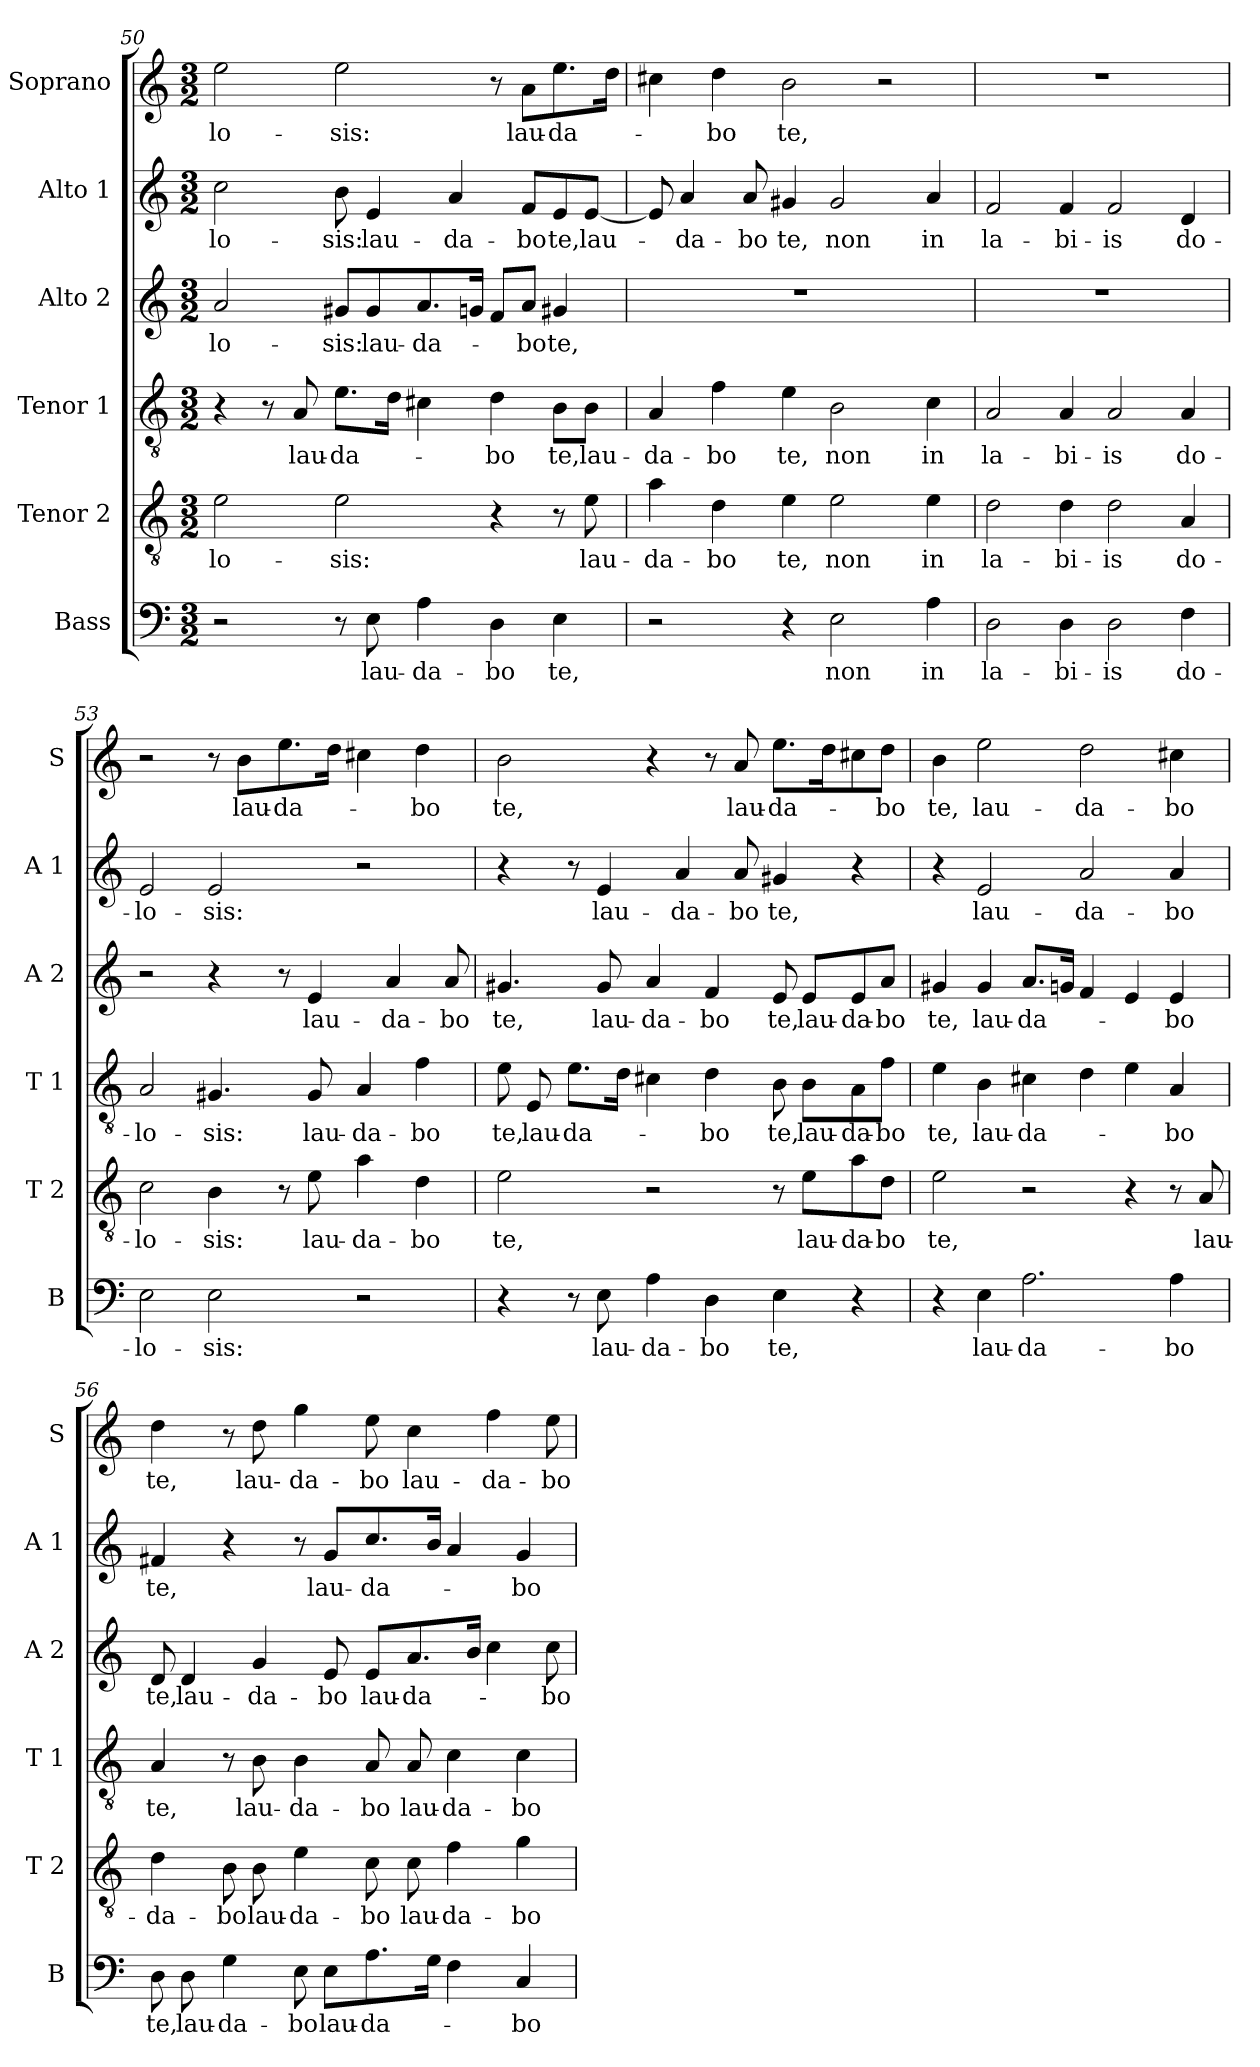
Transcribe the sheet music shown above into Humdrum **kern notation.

**kern	**text	**kern	**text	**kern	**text	**kern	**text	**kern	**text	**kern	**text
*part6	*part6	*part5	*part5	*part4	*part4	*part3	*part3	*part2	*part2	*part1	*part1
*staff6	*staff6	*staff5	*staff5	*staff4	*staff4	*staff3	*staff3	*staff2	*staff2	*staff1	*staff1
*I"Bass	*	*I"Tenor 2	*	*I"Tenor 1	*	*I"Alto 2	*	*I"Alto 1	*	*I"Soprano	*
*I'B	*	*I'T 2	*	*I'T 1	*	*I'A 2	*	*I'A 1	*	*I'S	*
!!LO:PB:g=z
*clefF4	*	*clefGv2	*	*clefGv2	*	*clefG2	*	*clefG2	*	*clefG2	*
*k[]	*	*k[]	*	*k[]	*	*k[]	*	*k[]	*	*k[]	*
*C:	*	*C:	*	*C:	*	*C:	*	*C:	*	*C:	*
*M3/2	*	*M3/2	*	*M3/2	*	*M3/2	*	*M3/2	*	*M3/2	*
=50	=50	=50	=50	=50	=50	=50	=50	=50	=50	=50	=50
!	!	!	!LO:LY:b	!	!	!	!LO:LY:b	!	!LO:LY:b	!	!LO:LY:b
2r	.	2e\	-lo-	4r	.	2a/	-lo-	2cc\	-lo-	2ee\	-lo-
.	.	.	.	8r	.	.	.	.	.	.	.
!	!	!	!	!	!LO:LY:b	!	!	!	!	!	!
.	.	.	.	8A/	lau-	.	.	.	.	.	.
!	!	!	!LO:LY:b	!	!LO:LY:b	!	!LO:LY:b	!	!LO:LY:b	!	!LO:LY:b
8r	.	2e\	-sis:	8.e\L	-da-	8g#X/L	-sis:	8b\	-sis:	2ee\	-sis:
!	!LO:LY:b	!	!	!	!	!	!LO:LY:b	!	!LO:LY:b	!	!
8E\	lau-	.	.	.	.	8g#/	lau-	4e/	lau-	.	.
.	.	.	.	16d\Jk	.	.	.	.	.	.	.
!	!LO:LY:b	!	!	!	!	!	!LO:LY:b	!	!	!	!
4A\	-da-	.	.	4c#X\	.	8.a/	-da-	.	.	.	.
!	!	!	!	!	!	!	!	!	!LO:LY:b	!	!
.	.	.	.	.	.	.	.	4a/	-da-	.	.
.	.	.	.	.	.	16gn/Jk	.	.	.	.	.
!	!LO:LY:b	!	!	!	!LO:LY:b	!	!	!	!	!	!
4D\	-bo	4r	.	4d\	-bo	8f/L	.	.	.	8r	.
!	!	!	!	!	!	!	!LO:LY:b	!	!LO:LY:b	!	!LO:LY:b
.	.	.	.	.	.	8a/J	-bo	8f/L	-bo	8a\L	lau-
!	!LO:LY:b	!	!	!	!LO:LY:b	!	!LO:LY:b	!	!LO:LY:b	!	!LO:LY:b
4E\	te,	8r	.	8B\L	te,	4g#X/	te,	8e/	te,	8.ee\	-da-
!	!	!	!LO:LY:b	!	!LO:LY:b	!	!	!	!LO:LY:b	!	!
.	.	8e\	lau-	8B\J	lau-	.	.	[8e/J	lau-	.	.
.	.	.	.	.	.	.	.	.	.	16dd\Jk	.
=51	=51	=51	=51	=51	=51	=51	=51	=51	=51	=51	=51
!	!	!	!LO:LY:b	!	!LO:LY:b	!	!	!	!	!	!
2r	.	4a\	-da-	4A/	-da-	1.r	.	8e/]	.	4cc#X\	.
!	!	!	!	!	!	!	!	!	!LO:LY:b	!	!
.	.	.	.	.	.	.	.	4a/	-da-	.	.
!	!	!	!LO:LY:b	!	!LO:LY:b	!	!	!	!	!	!LO:LY:b
.	.	4d\	-bo	4f\	-bo	.	.	.	.	4dd\	-bo
!	!	!	!	!	!	!	!	!	!LO:LY:b	!	!
.	.	.	.	.	.	.	.	8a/	-bo	.	.
!	!	!	!LO:LY:b	!	!LO:LY:b	!	!	!	!LO:LY:b	!	!LO:LY:b
4r	.	4e\	te,	4e\	te,	.	.	4g#X/	te,	2b\	te,
!	!LO:LY:b	!	!LO:LY:b	!	!LO:LY:b	!	!	!	!LO:LY:b	!	!
2E\	non	2e\	non	2B\	non	.	.	2g#/	non	.	.
.	.	.	.	.	.	.	.	.	.	2r	.
!	!LO:LY:b	!	!LO:LY:b	!	!LO:LY:b	!	!	!	!LO:LY:b	!	!
4A\	in	4e\	in	4c\	in	.	.	4a/	in	.	.
=52	=52	=52	=52	=52	=52	=52	=52	=52	=52	=52	=52
!	!LO:LY:b	!	!LO:LY:b	!	!LO:LY:b	!	!	!	!LO:LY:b	!	!
2D\	la-	2d\	la-	2A/	la-	1.r	.	2f/	la-	1.r	.
!	!LO:LY:b	!	!LO:LY:b	!	!LO:LY:b	!	!	!	!LO:LY:b	!	!
4D\	-bi-	4d\	-bi-	4A/	-bi-	.	.	4f/	-bi-	.	.
!	!LO:LY:b	!	!LO:LY:b	!	!LO:LY:b	!	!	!	!LO:LY:b	!	!
2D\	-is	2d\	-is	2A/	-is	.	.	2f/	-is	.	.
!	!LO:LY:b	!	!LO:LY:b	!	!LO:LY:b	!	!	!	!LO:LY:b	!	!
4F\	do-	4A/	do-	4A/	do-	.	.	4d/	do-	.	.
!!LO:LB:g=z
=53	=53	=53	=53	=53	=53	=53	=53	=53	=53	=53	=53
!	!LO:LY:b	!	!LO:LY:b	!	!LO:LY:b	!	!	!	!LO:LY:b	!	!
2E\	-lo-	2c\	-lo-	2A/	-lo-	2r	.	2e/	-lo-	2r	.
!	!LO:LY:b	!	!LO:LY:b	!	!LO:LY:b	!	!	!	!LO:LY:b	!	!
2E\	-sis:	4B\	-sis:	4.G#X/	-sis:	4r	.	2e/	-sis:	8r	.
!	!	!	!	!	!	!	!	!	!	!	!LO:LY:b
.	.	.	.	.	.	.	.	.	.	8b\L	lau-
!	!	!	!	!	!	!	!	!	!	!	!LO:LY:b
.	.	8r	.	.	.	8r	.	.	.	8.ee\	-da-
!	!	!	!LO:LY:b	!	!LO:LY:b	!	!LO:LY:b	!	!	!	!
.	.	8e\	lau-	8G#/	lau-	4e/	lau-	.	.	.	.
.	.	.	.	.	.	.	.	.	.	16dd\Jk	.
!	!	!	!LO:LY:b	!	!LO:LY:b	!	!	!	!	!	!
2r	.	4a\	-da-	4A/	-da-	.	.	2r	.	4cc#X\	.
!	!	!	!	!	!	!	!LO:LY:b	!	!	!	!
.	.	.	.	.	.	4a/	-da-	.	.	.	.
!	!	!	!LO:LY:b	!	!LO:LY:b	!	!	!	!	!	!LO:LY:b
.	.	4d\	-bo	4f\	-bo	.	.	.	.	4dd\	-bo
!	!	!	!	!	!	!	!LO:LY:b	!	!	!	!
.	.	.	.	.	.	8a/	-bo	.	.	.	.
=54	=54	=54	=54	=54	=54	=54	=54	=54	=54	=54	=54
!	!	!	!LO:LY:b	!	!LO:LY:b	!	!LO:LY:b	!	!	!	!LO:LY:b
4r	.	2e\	te,	8e\	te,	4.g#X/	te,	4r	.	2b\	te,
!	!	!	!	!	!LO:LY:b	!	!	!	!	!	!
.	.	.	.	8E/	lau-	.	.	.	.	.	.
!	!	!	!	!	!LO:LY:b	!	!	!	!	!	!
8r	.	.	.	8.e\L	-da-	.	.	8r	.	.	.
!	!LO:LY:b	!	!	!	!	!	!LO:LY:b	!	!LO:LY:b	!	!
8E\	lau-	.	.	.	.	8g#/	lau-	4e/	lau-	.	.
.	.	.	.	16d\Jk	.	.	.	.	.	.	.
!	!LO:LY:b	!	!	!	!	!	!LO:LY:b	!	!	!	!
4A\	-da-	2r	.	4c#X\	.	4a/	-da-	.	.	4r	.
!	!	!	!	!	!	!	!	!	!LO:LY:b	!	!
.	.	.	.	.	.	.	.	4a/	-da-	.	.
!	!LO:LY:b	!	!	!	!LO:LY:b	!	!LO:LY:b	!	!	!	!
4D\	-bo	.	.	4d\	-bo	4f/	-bo	.	.	8r	.
!	!	!	!	!	!	!	!	!	!LO:LY:b	!	!LO:LY:b
.	.	.	.	.	.	.	.	8a/	-bo	8a/	lau-
!	!LO:LY:b	!	!	!	!LO:LY:b	!	!LO:LY:b	!	!LO:LY:b	!	!LO:LY:b
4E\	te,	8r	.	8B\	te,	8e/	te,	4g#X/	te,	8.ee\L	-da-
!	!	!	!LO:LY:b	!	!LO:LY:b	!	!LO:LY:b	!	!	!	!
.	.	8e\L	lau-	8B\L	lau-	8e/L	lau-	.	.	.	.
.	.	.	.	.	.	.	.	.	.	16dd\k	.
!	!	!	!LO:LY:b	!	!LO:LY:b	!	!LO:LY:b	!	!	!	!
4r	.	8a\	-da-	8A\	-da-	8e/	-da-	4r	.	8cc#X\	.
!	!	!	!LO:LY:b	!	!LO:LY:b	!	!LO:LY:b	!	!	!	!LO:LY:b
.	.	8d\J	-bo	8f\J	-bo	8a/J	-bo	.	.	8dd\J	-bo
=55	=55	=55	=55	=55	=55	=55	=55	=55	=55	=55	=55
!	!	!	!LO:LY:b	!	!LO:LY:b	!	!LO:LY:b	!	!	!	!LO:LY:b
4r	.	2e\	te,	4e\	te,	4g#X/	te,	4r	.	4b\	te,
!	!LO:LY:b	!	!	!	!LO:LY:b	!	!LO:LY:b	!	!LO:LY:b	!	!LO:LY:b
4E\	lau-	.	.	4B\	lau-	4g#/	lau-	2e/	lau-	2ee\	lau-
!	!LO:LY:b	!	!	!	!LO:LY:b	!	!LO:LY:b	!	!	!	!
2.A\	-da-	2r	.	4c#X\	-da-	8.a/L	-da-	.	.	.	.
.	.	.	.	.	.	16gn/Jk	.	.	.	.	.
!	!	!	!	!	!	!	!	!	!LO:LY:b	!	!LO:LY:b
.	.	.	.	4d\	.	4f/	.	2a/	-da-	2dd\	-da-
.	.	4r	.	4e\	.	4e/	.	.	.	.	.
!	!LO:LY:b	!	!	!	!LO:LY:b	!	!LO:LY:b	!	!LO:LY:b	!	!LO:LY:b
4A\	-bo	8r	.	4A/	-bo	4e/	-bo	4a/	-bo	4cc#X\	-bo
!	!	!	!LO:LY:b	!	!	!	!	!	!	!	!
.	.	8A/	lau-	.	.	.	.	.	.	.	.
!!LO:PB:g=z
=56	=56	=56	=56	=56	=56	=56	=56	=56	=56	=56	=56
!	!LO:LY:b	!	!LO:LY:b	!	!LO:LY:b	!	!LO:LY:b	!	!LO:LY:b	!	!LO:LY:b
8D\	te,	4d\	-da-	4A/	te,	8d/	te,	4f#X/	te,	4dd\	te,
!	!LO:LY:b	!	!	!	!	!	!LO:LY:b	!	!	!	!
8D\	lau-	.	.	.	.	4d/	lau-	.	.	.	.
!	!LO:LY:b	!	!LO:LY:b	!	!	!	!	!	!	!	!
4G\	-da-	8B\	-bo	8r	.	.	.	4r	.	8r	.
!	!	!	!LO:LY:b	!	!LO:LY:b	!	!LO:LY:b	!	!	!	!LO:LY:b
.	.	8B\	lau-	8B\	lau-	4g/	-da-	.	.	8dd\	lau-
!	!LO:LY:b	!	!LO:LY:b	!	!LO:LY:b	!	!	!	!	!	!LO:LY:b
8E\	-bo	4e\	-da-	4B\	-da-	.	.	8r	.	4gg\	-da-
!	!LO:LY:b	!	!	!	!	!	!LO:LY:b	!	!LO:LY:b	!	!
8E\L	lau-	.	.	.	.	8e/	-bo	8g/L	lau-	.	.
!	!LO:LY:b	!	!LO:LY:b	!	!LO:LY:b	!	!LO:LY:b	!	!LO:LY:b	!	!LO:LY:b
8.A\	-da-	8c\	-bo	8A/	-bo	8e/L	lau-	8.cc/	-da-	8ee\	-bo
!	!	!	!LO:LY:b	!	!LO:LY:b	!	!LO:LY:b	!	!	!	!LO:LY:b
.	.	8c\	lau-	8A/	lau-	8.a/	-da-	.	.	4cc\	lau-
16G\Jk	.	.	.	.	.	.	.	16b/Jk	.	.	.
!	!	!	!LO:LY:b	!	!LO:LY:b	!	!	!	!	!	!
4F\	.	4f\	-da-	4c\	-da-	.	.	4a/	.	.	.
.	.	.	.	.	.	16b/Jk	.	.	.	.	.
!	!	!	!	!	!	!	!	!	!	!	!LO:LY:b
.	.	.	.	.	.	4cc\	.	.	.	4ff\	-da-
!	!LO:LY:b	!	!LO:LY:b	!	!LO:LY:b	!	!	!	!LO:LY:b	!	!
4C/	-bo	4g\	-bo	4c\	-bo	.	.	4g/	-bo	.	.
!	!	!	!	!	!	!	!LO:LY:b	!	!	!	!LO:LY:b
.	.	.	.	.	.	8cc\	-bo	.	.	8ee\	-bo
=	=	=	=	=	=	=	=	=	=	=	=
*-	*-	*-	*-	*-	*-	*-	*-	*-	*-	*-	*-
